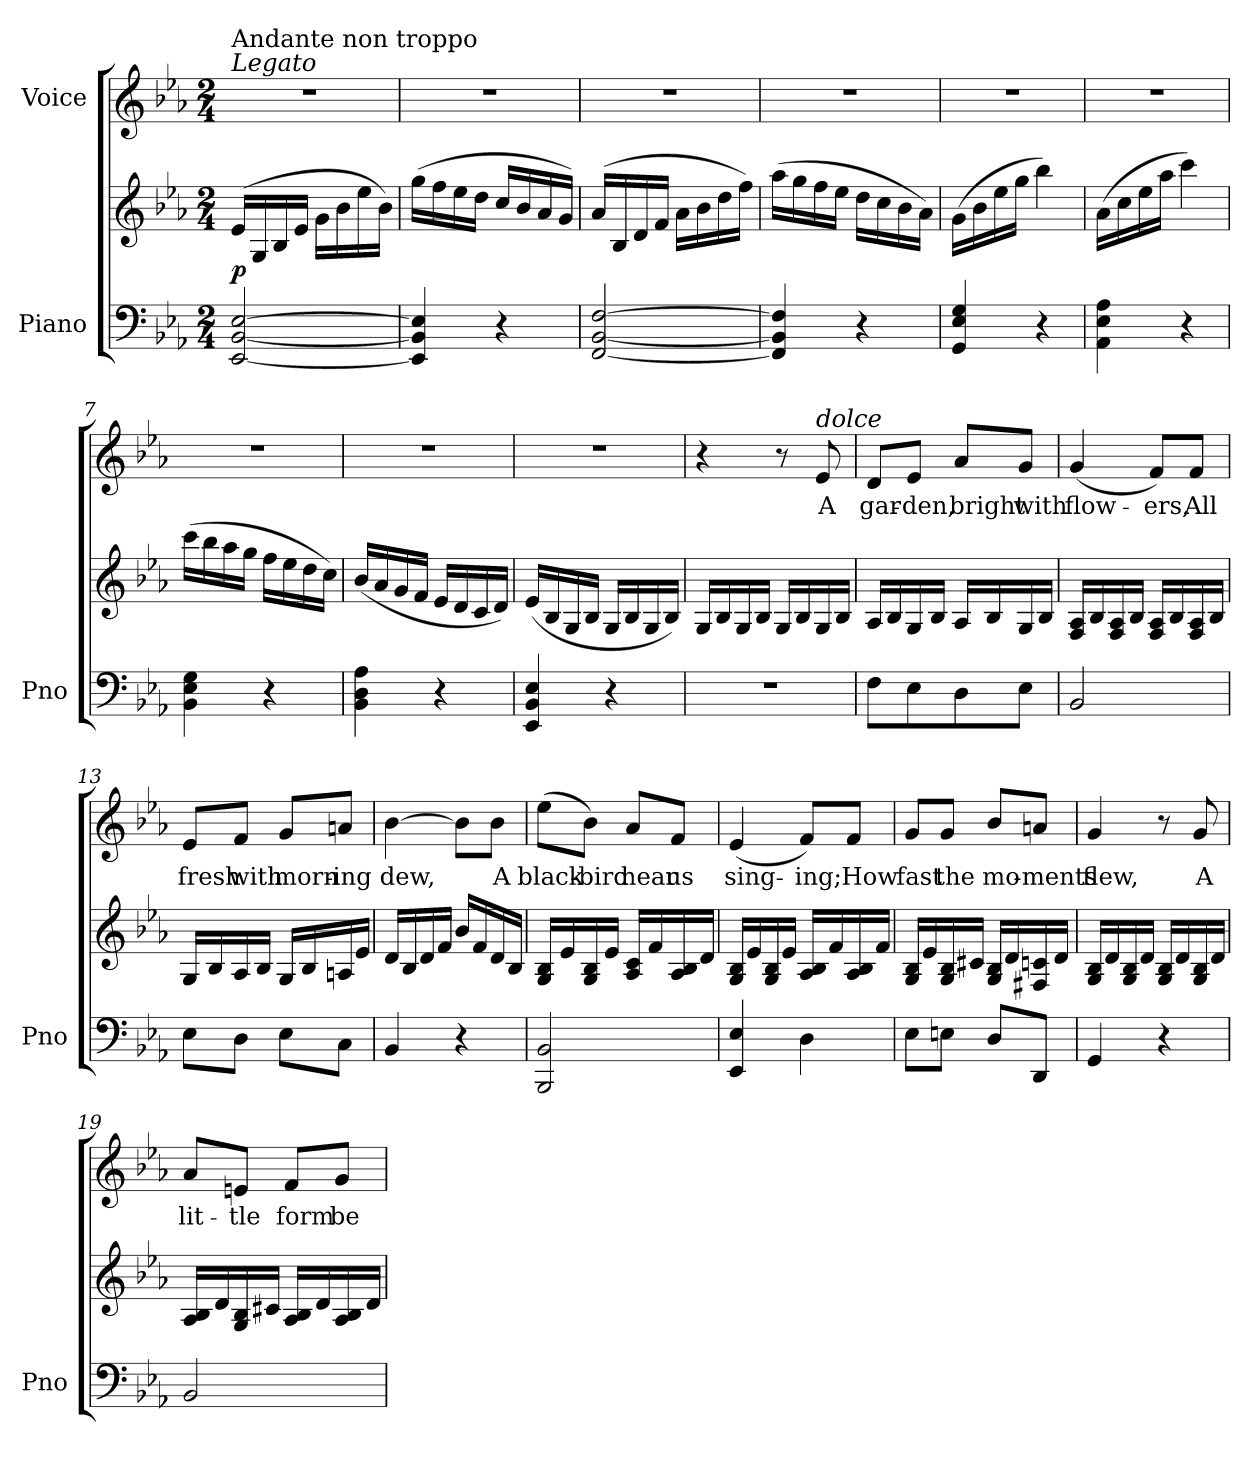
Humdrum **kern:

**kern	**kern	**dynam	**kern	**text
*part2	*part2	*part2	*part1	*part1
*staff3	*staff2	*staff2/3	*staff1	*staff1
*I"Piano	*	*	*I"Voice	*
*I'Pno	*	*	*	*
*clefF4	*clefG2	*	*clefG2	*
*k[b-e-a-]	*k[b-e-a-]	*	*k[b-e-a-]	*
*M2/4	*M2/4	*	*M2/4	*
=1	=1	=1	=1	=1
!	!	!	!LO:TX:a:i:t=Legato	!
!	!	!	!LO:TX:a:t=Andante non troppo	!
!	!	!LO:DY:b	!	!
[2EE-/ [2BB-/ [2E-/	(16e-/LL	p	2r	.
.	16G/	.	.	.
.	16B-/	.	.	.
.	16e-/JJ	.	.	.
.	16g\LL	.	.	.
.	16b-\	.	.	.
.	16ee-\	.	.	.
.	16b-\JJ)	.	.	.
=2	=2	=2	=2	=2
4EE-/] 4BB-/] 4E-/]	(16gg\LL	.	2r	.
.	16ff\	.	.	.
.	16ee-\	.	.	.
.	16dd\JJ	.	.	.
4r	16cc/LL	.	.	.
.	16b-/	.	.	.
.	16a-/	.	.	.
.	16g/JJ)	.	.	.
=3	=3	=3	=3	=3
[2FF/ [2BB-/ [2F/	(16a-/LL	.	2r	.
.	16B-/	.	.	.
.	16d/	.	.	.
.	16f/JJ	.	.	.
.	16a-\LL	.	.	.
.	16b-\	.	.	.
.	16dd\	.	.	.
.	16ff\JJ)	.	.	.
=4	=4	=4	=4	=4
4FF/] 4BB-/] 4F/]	(16aa-\LL	.	2r	.
.	16gg\	.	.	.
.	16ff\	.	.	.
.	16ee-\JJ	.	.	.
4r	16dd\LL	.	.	.
.	16cc\	.	.	.
.	16b-\	.	.	.
.	16a-\JJ)	.	.	.
=5	=5	=5	=5	=5
4GG/ 4E-/ 4G/	(16g\LL	.	2r	.
.	16b-\	.	.	.
.	16ee-\	.	.	.
.	16gg\JJ	.	.	.
4r	4bb-\)	.	.	.
=6	=6	=6	=6	=6
4AA-\ 4E-\ 4A-\	(16a-\LL	.	2r	.
.	16cc\	.	.	.
.	16ee-\	.	.	.
.	16aa-\JJ	.	.	.
4r	4ccc\)	.	.	.
=7	=7	=7	=7	=7
4BB-\ 4E-\ 4G\	(16ccc\LL	.	2r	.
.	16bb-\	.	.	.
.	16aa-\	.	.	.
.	16gg\JJ	.	.	.
4r	16ff\LL	.	.	.
.	16ee-\	.	.	.
.	16dd\	.	.	.
.	16cc\JJ)	.	.	.
=8	=8	=8	=8	=8
4BB-\ 4D\ 4A-\	(16b-/LL	.	2r	.
.	16a-/	.	.	.
.	16g/	.	.	.
.	16f/JJ	.	.	.
4r	16e-/LL	.	.	.
.	16d/	.	.	.
.	16c/	.	.	.
.	16d/JJ)	.	.	.
=9	=9	=9	=9	=9
4EE-/ 4BB-/ 4E-/	(16e-/LL	.	2r	.
.	16B-/	.	.	.
.	16G/	.	.	.
.	16B-/JJ	.	.	.
4r	16G/LL	.	.	.
.	16B-/	.	.	.
.	16G/	.	.	.
.	16B-/JJ)	.	.	.
=10	=10	=10	=10	=10
2r	16G/LL	.	4r	.
.	16B-/	.	.	.
.	16G/	.	.	.
.	16B-/JJ	.	.	.
.	16G/LL	.	8r	.
.	16B-/	.	.	.
!	!	!	!LO:TX:i:t=dolce	!
.	16G/	.	8e-/	A
.	16B-/JJ	.	.	.
=11	=11	=11	=11	=11
8F\L	16A-/LL	.	8d/L	gar-
.	16B-/	.	.	.
8E-\	16G/	.	8e-/J	-den,
.	16B-/JJ	.	.	.
8D\	16A-/LL	.	8a-/L	bright
.	16B-/	.	.	.
8E-\J	16G/	.	8g/J	with
.	16B-/JJ	.	.	.
=12	=12	=12	=12	=12
2BB-/	16F/ 16A-/LL	.	(4g/	flow-
.	16B-/	.	.	.
.	16F/ 16A-/	.	.	.
.	16B-/JJ	.	.	.
.	16F/ 16A-/LL	.	8f/L)	-ers,
.	16B-/	.	.	.
.	16F/ 16A-/	.	8f/J	All
.	16B-/JJ	.	.	.
=13	=13	=13	=13	=13
8E-\L	16G/LL	.	8e-/L	fresh
.	16B-/	.	.	.
8D\J	16A-/	.	8f/J	with
.	16B-/JJ	.	.	.
8E-\L	16G/LL	.	8g/L	morn-
.	16B-/	.	.	.
8C\J	16An/	.	8an/J	-ing
.	16e-/JJ	.	.	.
=14	=14	=14	=14	=14
4BB-/	16d/LL	.	[4b-\	dew,
.	16B-/	.	.	.
.	16d/	.	.	.
.	16f/JJ	.	.	.
4r	16b-/LL	.	8b-\L]	.
.	16f/	.	.	.
.	16d/	.	8b-\J	A
.	16B-/JJ	.	.	.
=15	=15	=15	=15	=15
2BBB-/ 2BB-/	16G/ 16B-/LL	.	(8ee-\L	black-
.	16e-/	.	.	.
.	16G/ 16B-/	.	8b-\J)	-bird
.	16e-/JJ	.	.	.
.	16A-/ 16c/LL	.	8a-/L	near
.	16f/	.	.	.
.	16A-/ 16B-/	.	8f/J	us
.	16d/JJ	.	.	.
=16	=16	=16	=16	=16
4EE-/ 4E-/	16G/ 16B-/LL	.	(4e-/	sing-
.	16e-/	.	.	.
.	16G/ 16B-/	.	.	.
.	16e-/JJ	.	.	.
4D\	16A-/ 16B-/LL	.	8f/L)	-ing;
.	16f/	.	.	.
.	16A-/ 16B-/	.	8f/J	How
.	16f/JJ	.	.	.
=17	=17	=17	=17	=17
8E-\L	16G/ 16B-/LL	.	8g/L	fast
.	16e-/	.	.	.
8En\J	16G/ 16B-/	.	8g/J	the
.	16c#X/JJ	.	.	.
8D/L	16G/ 16B-/LL	.	8b-/L	mo-
.	16d/	.	.	.
8DD/J	16F#X/ 16cn/	.	8an/J	-ments
.	16d/JJ	.	.	.
=18	=18	=18	=18	=18
4GG/	16G/ 16B-/LL	.	4g/	flew,
.	16d/	.	.	.
.	16G/ 16B-/	.	.	.
.	16d/JJ	.	.	.
4r	16G/ 16B-/LL	.	8r	.
.	16d/	.	.	.
.	16G/ 16B-/	.	8g/	A
.	16d/JJ	.	.	.
=19	=19	=19	=19	=19
2BB-/	16A-/ 16B-/LL	.	8a-/L	lit-
.	16d/	.	.	.
.	16G/ 16B-/	.	8en/J	-tle
.	16c#X/JJ	.	.	.
.	16A-/ 16B-/LL	.	8f/L	form
.	16d/	.	.	.
.	16A-/ 16B-/	.	8g/J	be-
.	16d/JJ	.	.	.
=	=	=	=	=
*-	*-	*-	*-	*-
